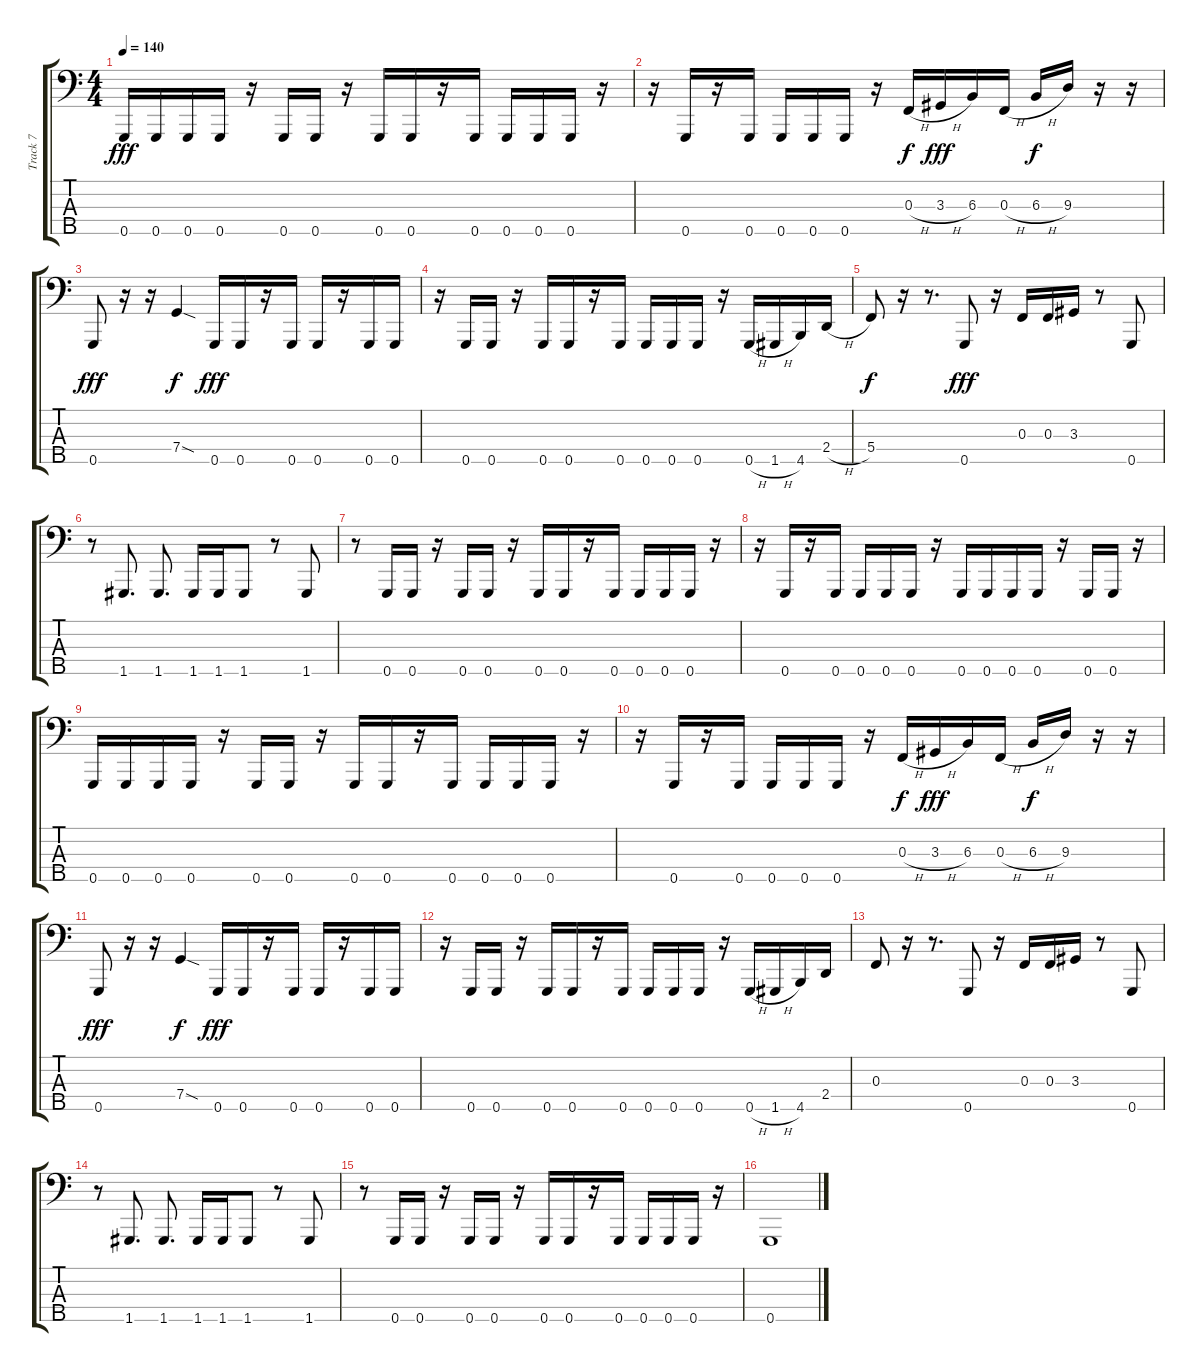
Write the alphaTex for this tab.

\track ("Track 7" "Track 7") {instrument electricbasspick}
\staff {score tabs}
\tuning (Eb2 Bb1 F1 C1 G0) {hide}
\ts (4 4)
\tempo 140
\clef f4
\ks c
0.5.16{dy fff} 0.5.16 0.5.16 0.5.16 r.16 0.5.16 0.5.16 r.16 0.5.16 0.5.16 r.16 0.5.16 0.5.16 0.5.16 0.5.16 r.16 |
r.16 0.5.16 r.16 0.5.16 0.5.16 0.5.16 0.5.16 r.16 0.3{h}.16{dy f} 3.3{h}.16{dy fff} 6.3.16 0.3{h}.16 6.3{h}.16{dy f} 9.3.16 r.16 r.16 |
0.5.8{dy fff} r.16 r.16 7.4{sod}.4{dy f} 0.5.16{dy fff} 0.5.16 r.16 0.5.16 0.5.16 r.16 0.5.16 0.5.16 |
r.16 0.5.16 0.5.16 r.16 0.5.16 0.5.16 r.16 0.5.16 0.5.16 0.5.16 0.5.16 r.16 0.5{h}.16 1.5{h}.16 4.5.16 2.4{h}.16 |
5.4.8{dy f} r.16 r.8{d} 0.5.8{dy fff} r.16 0.3.16 0.3.16 3.3.16 r.8 0.5.8 |
r.8 1.5.8{d} 1.5.8{d} 1.5.16 1.5.16 1.5.8 r.8 1.5.8 |
r.8 0.5.16 0.5.16 r.16 0.5.16 0.5.16 r.16 0.5.16 0.5.16 r.16 0.5.16 0.5.16 0.5.16 0.5.16 r.16 |
r.16 0.5.16 r.16 0.5.16 0.5.16 0.5.16 0.5.16 r.16 0.5.16 0.5.16 0.5.16 0.5.16 r.16 0.5.16 0.5.16 r.16 |
0.5.16 0.5.16 0.5.16 0.5.16 r.16 0.5.16 0.5.16 r.16 0.5.16 0.5.16 r.16 0.5.16 0.5.16 0.5.16 0.5.16 r.16 |
r.16 0.5.16 r.16 0.5.16 0.5.16 0.5.16 0.5.16 r.16 0.3{h}.16{dy f} 3.3{h}.16{dy fff} 6.3.16 0.3{h}.16 6.3{h}.16{dy f} 9.3.16 r.16 r.16 |
0.5.8{dy fff} r.16 r.16 7.4{sod}.4{dy f} 0.5.16{dy fff} 0.5.16 r.16 0.5.16 0.5.16 r.16 0.5.16 0.5.16 |
r.16 0.5.16 0.5.16 r.16 0.5.16 0.5.16 r.16 0.5.16 0.5.16 0.5.16 0.5.16 r.16 0.5{h}.16 1.5{h}.16 4.5.16 2.4.16 |
0.3.8 r.16 r.8{d} 0.5.8 r.16 0.3.16 0.3.16 3.3.16 r.8 0.5.8 |
r.8 1.5.8{d} 1.5.8{d} 1.5.16 1.5.16 1.5.8 r.8 1.5.8 |
r.8 0.5.16 0.5.16 r.16 0.5.16 0.5.16 r.16 0.5.16 0.5.16 r.16 0.5.16 0.5.16 0.5.16 0.5.16 r.16 |
0.5.1
